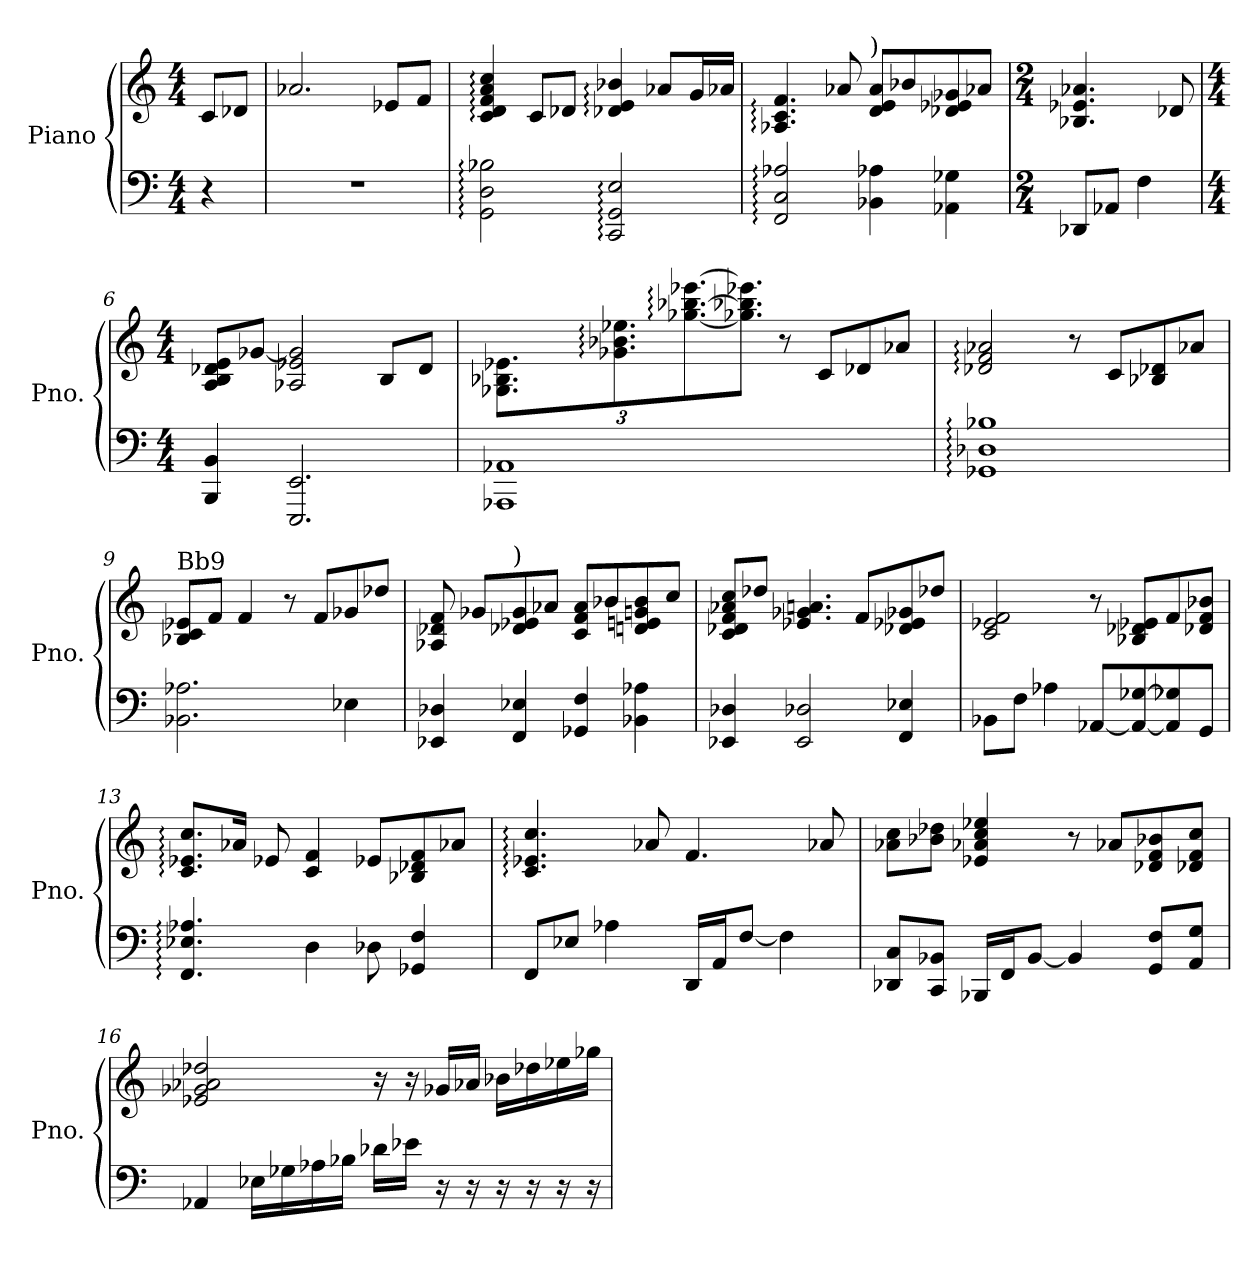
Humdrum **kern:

**kern	**kern
*part1	*part1
*staff2	*staff1
*I"Piano	*
*I'Pno.	*
*clefF4	*clefG2
*k[]	*k[]
*M4/4	*M4/4
*MM70	*MM70
=1	=1
4r	8c/L
.	8d-X/J
=2	=2
1r	2.a-X/
.	8e-X/L
.	8f/J
=3	=3
2GG\: 2D\: 2B-X\:	4c/: 4d/: 4f/: 4a/: 4cc/:
.	8c/L
.	8d-X/J
2CC/: 2GG/: 2E/:	4d-X/: 4e/: 4b-X/:
.	8a-X/L
.	16g/L
.	16a-X/JJ
=4	=4
2FF/: 2C/: 2A-X/:	4.A-X/: 4.c/: 4.f/:
.	8a-X/
!	!LO:TX:a:t=)
4BB-X\ 4A-X\	8d/ 8e/ 8a-/L
.	8b-X/
4AA-X\ 4G-X\	8d-X/ 8e-X/ 8g-X/
.	8a-X/J
=5	=5
*M2/4	*M2/4
8DD-X/L	4.B-X/ 4.e-X/ 4.a-X/
8AA-X/J	.
4F\	.
.	8d-X/
=6	=6
*M4/4	*M4/4
4BBB/ 4BB/	8A/ 8B/ 8d-X/ 8e/L
.	[8g-X/J
2.EEE/ 2.EE/	2A-X/ 2e-X/ 2g-/]
.	8B/L
.	8d-/J
!!LO:LB:g=z
=7	=7
*	*Xbrackettup
1AAA-X 1AA-X	12.G-X\ 12.B-X\ 12.e-X\L
.	12.g-X\: 12.b-X\: 12.ee-X\:
.	[12.gg-X\: [12.bb-X\: [12.eee-X\:
.	12.gg-X\] 12.bb-X\] 12.eee-X\]J
.	8r
.	8c/L
.	8d-X/
.	8a-X/J
=8	=8
1GG-X: 1D-X: 1B-X:	2d-X/: 2f/: 2a-X/:
.	8r
.	8c/L
.	8B-X/ 8d-X/
.	8a-X/J
=9	=9
!	!LO:TX:t=Bb9
2.BB-X\ 2.A-X\	8B-X/ 8c/ 8e-X/L
.	8f/J
.	4f/
.	8r
.	8f/L
4E-X\	8g-X/
.	8dd-X/J
=10	=10
*	*MM75
4EE-X/ 4D-X/	8A-X/ 8d-X/ 8f/
.	8g-X/L
!	!LO:TX:t=)
4FF/ 4E-X/	8d-X/ 8e-X/ 8g-/
.	8a-X/J
4GG-X/ 4F/	8c/ 8f/ 8a-/L
.	8b-X/
4BB-X\ 4A-X\	8dn/ 8en/ 8gn/ 8b-/
.	8cc/J
!!LO:LB:g=z
=11	=11
*	*MM70
4EE-X/ 4D-X/	8c/ 8d-X/ 8f/ 8a-X/ 8cc/L
.	8dd-X/J
2EE-/ 2D-X/	4.e-X/ 4.g-X/ 4.an/
.	8f/L
4FF/ 4E-X/	8d-X/ 8e-X/ 8g-X/
.	8dd-X/J
=12	=12
8BB-X\L	2c/ 2e-X/ 2f/
8F\J	.
4A-X\	.
[8AA-X/L	8r
8AA-/_ [8G-X/	8B-X/ 8d-X/ 8e-X/L
8AA-/] 8G-X/]	8f/
8GG/J	8d-X/ 8f/ 8b-X/J
=13	=13
4.FF/: 4.E-X/: 4.A-X/:	8.c/: 8.e-X/: 8.cc/:L
.	16a-X/Jk
.	8e-X/
4D\	4c/ 4f/
8D-X\	8e-X/L
4GG-X/ 4F/	8B-X/ 8d-X/ 8f/
.	8a-X/J
=14	=14
8FF/L	4.c/: 4.e-X/: 4.cc/:
8E-X/J	.
4A-X\	.
.	8a-X/
16DD/LL	4.f:/
16AA/J	.
[8F/J	.
4F\]	.
.	8a-X/
!!LO:LB:g=z
=15	=15
8DD-X/ 8C/L	8a-X\ 8cc\L
8CC/ 8BB-X/J	8b-X\ 8dd-X\J
16BBB-X/LL	4e-X/ 4a-X/ 4cc/ 4ee-X/
16FF/J	.
[8BB-/J	.
4BB-/]	8r
.	8a-X/L
8GG/ 8F/L	8d-X/ 8f/ 8b-X/
8AA/ 8G/J	8d-X/ 8f/ 8cc/J
=16	=16
4AA-X/	2e-X/ 2g-X/ 2a-X/ 2dd-X/
*	*MM80
16E-X\LL	.
16G-X\	.
16A-X\	.
16B-X\JJ	.
16d-X\LL	16r
16e-X\JJ	16r
16r	16g-X/LL
16r	16a-X/JJ
16r	16b-X\LL
16r	16dd-X\
16r	16ee-X\
16r	16gg-X\JJ
=	=
*-	*-
